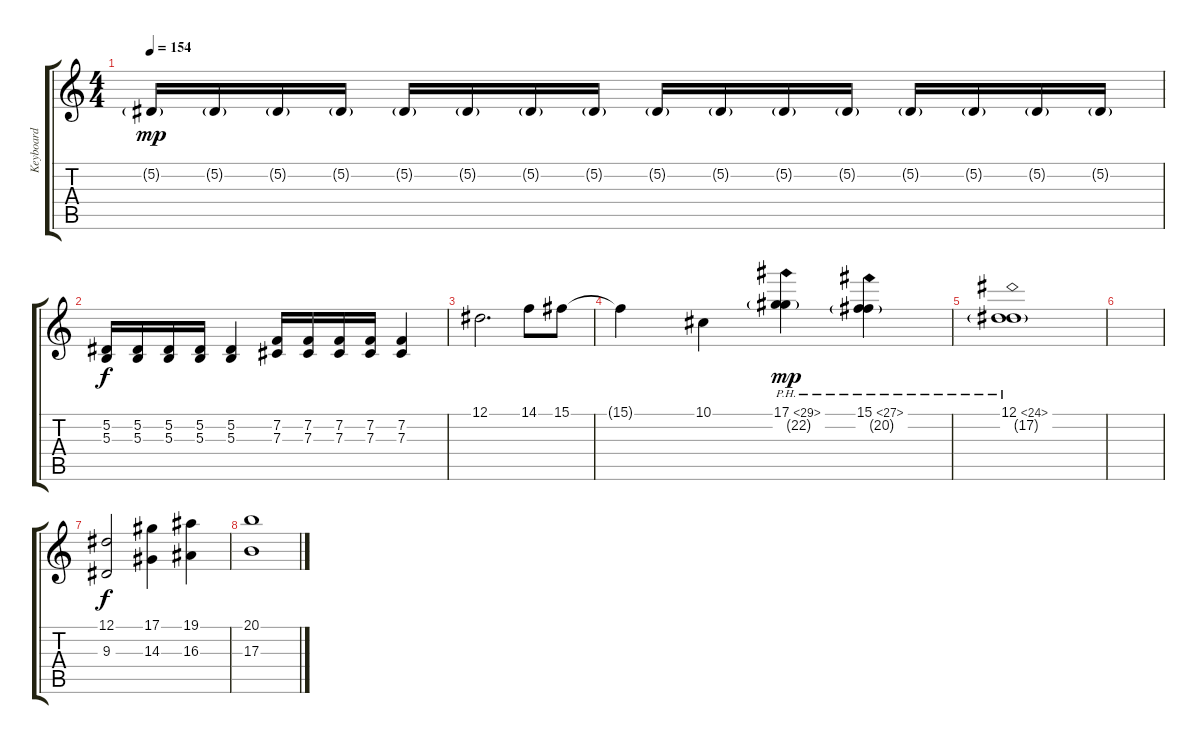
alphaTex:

\track ("Keyboard" "Keyboard") {instrument lead2sawtooth}
\staff {score tabs}
\tuning (Eb4 Bb3 Gb3 Db3 Ab2 Db2) {hide}
\ts (4 4)
\tempo 154
\clef g2
\ks c
5.2{g}.16{dy mp volume 8 instrument lead4chiff} 5.2{g}.16 5.2{g}.16 5.2{g}.16 5.2{g}.16 5.2{g}.16 5.2{g}.16 5.2{g}.16 5.2{g}.16 5.2{g}.16 5.2{g}.16 5.2{g}.16 5.2{g}.16 5.2{g}.16 5.2{g}.16 5.2{g}.16 |
(5.2 5.3).16{dy f volume 8 instrument lead2sawtooth} (5.2 5.3).16 (5.2 5.3).16 (5.2 5.3).16 (5.2 5.3).4 (7.2 7.3).16 (7.2 7.3).16 (7.2 7.3).16 (7.2 7.3).16 (7.2 7.3).4 |
12.1.2{d} 14.1.8 15.1.8 |
15.1{t}.4 10.1.4 (17.1{ph 12} 22.2{g}).4{dy mp instrument synthbrass1} (15.1{ph 12} 20.2{g}).4 |
(12.1{ph 12} 17.2{g}).1 |
|
(12.1 9.3).2{dy f volume 6 instrument lead2sawtooth} (17.1 14.3).4 (19.1 16.3).4 |
(20.1 17.3).1
